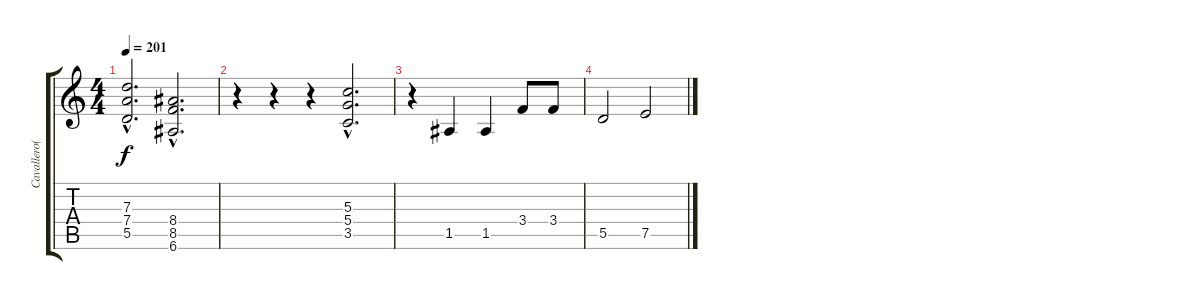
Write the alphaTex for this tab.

\track ("Cavallero(Dist.)" "Cavallero(") {instrument distortionguitar}
\staff {score tabs}
\tuning (E4 B3 G3 D3 A2 E2) {hide}
\ts (4 4)
\tempo 201
\clef g2
\ks c
(7.3{hac} 7.4{hac} 5.5{hac}).2{d dy f} (8.4{hac} 8.5{hac} 6.6{hac}).2{d} |
r.4 r.4 r.4 (5.3{hac} 5.4{hac} 3.5{hac}).2{d} |
r.4 1.5.4 1.5.4 3.4.8 3.4.8 |
5.5.2 7.5.2
